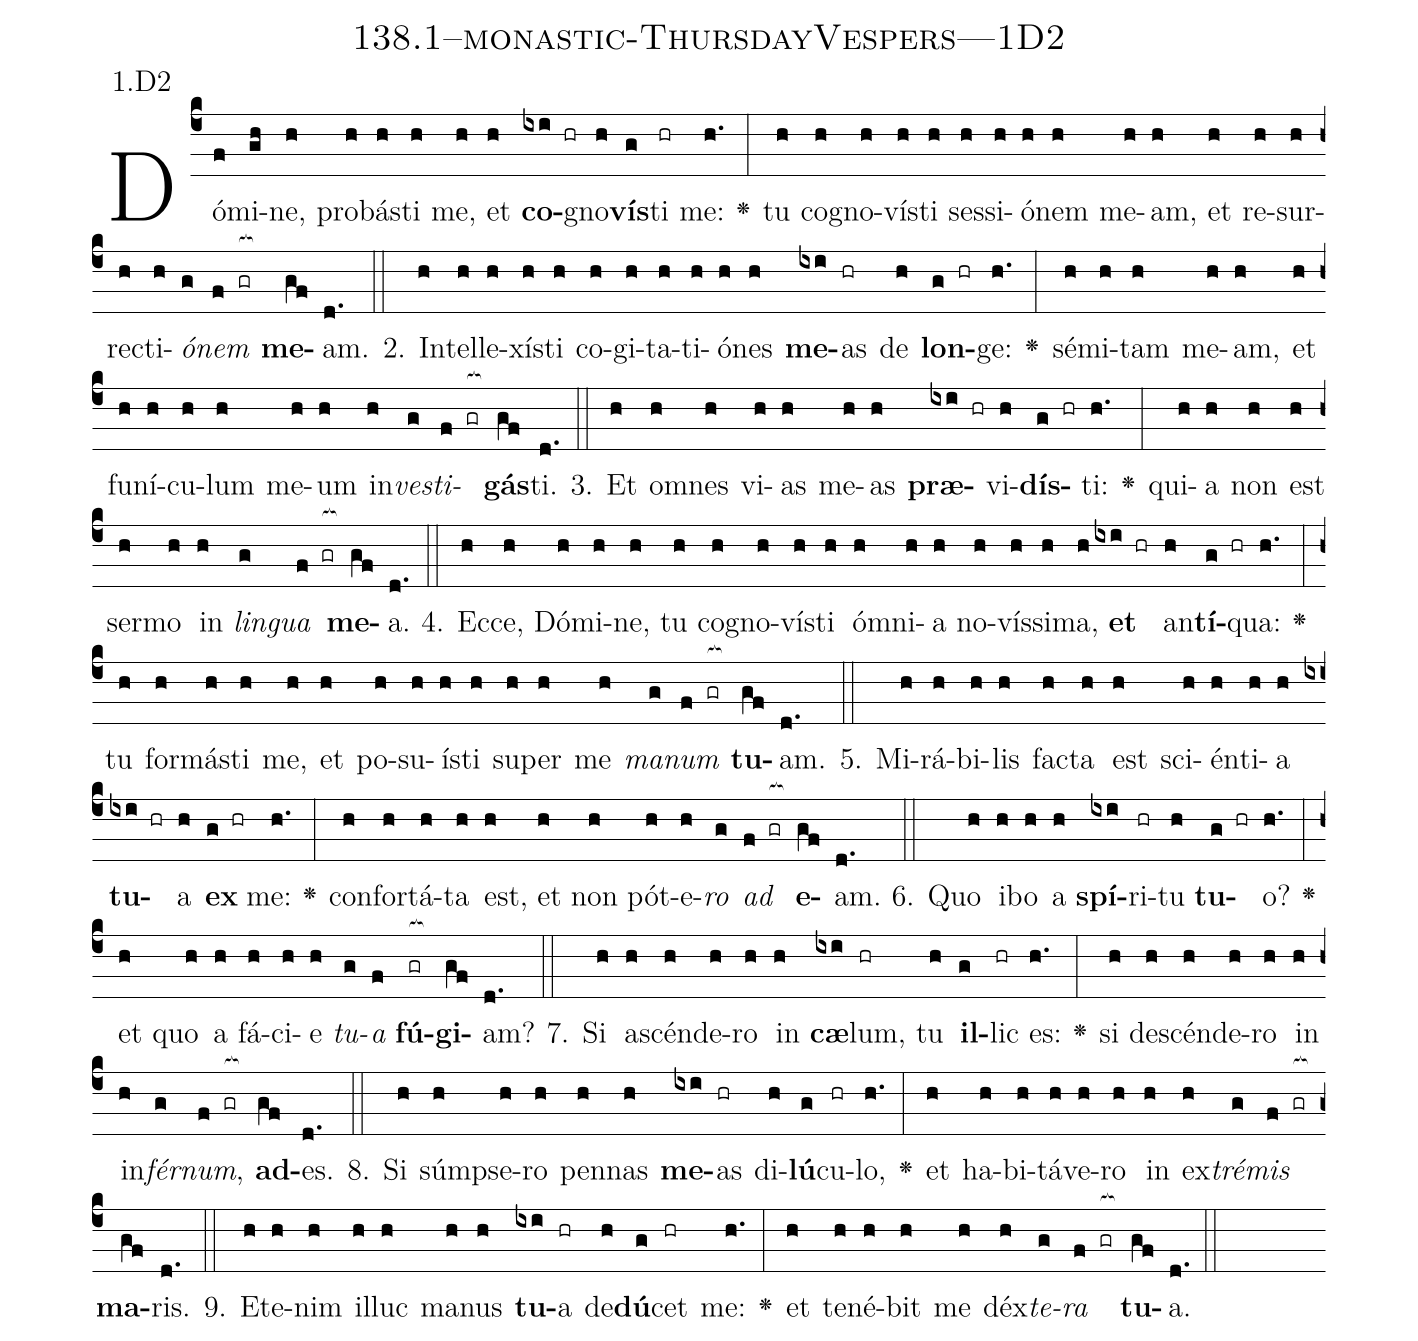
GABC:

name: 138.1--monastic-ThursdayVespers---1D2;
annotation: 1.D2;
%%
(c4)Dó(f)mi(gh)ne,(h) pro(h)bás(h)ti(h) me,(h) et(h) <b>co</b>(ixi hr)gno(h)<b>vís</b>(g)ti(hr) me:(h.) <v>\greheightstar</v>(:) tu(h) co(h)gno(h)vís(h)ti(h) ses(h)si(h)ó(h)nem(h) me(h)am,(h) et(h) re(h)sur(h)rec(h)ti(h)<i>ó</i>(g)<i>nem</i>(f gr[ocb:1{]) <b>me</b>(gf[ocb:0}])am.(d.) (::)
2. In(h)tel(h)le(h)xís(h)ti(h) co(h)gi(h)ta(h)ti(h)ó(h)nes(h) <b>me</b>(ixi)as(hr) de(h) <b>lon</b>(g hr)ge:(h.) <v>\greheightstar</v>(:) sé(h)mi(h)tam(h) me(h)am,(h) et(h) fu(h)ní(h)cu(h)lum(h) me(h)um(h) in(h)<i>ves</i>(g)<i>ti</i>(f gr[ocb:1{])<b>gás</b>(gf[ocb:0}])ti.(d.) (::)
3. Et(h) om(h)nes(h) vi(h)as(h) me(h)as(h) <b>præ</b>(ixi hr)vi(h)<b>dís</b>(g hr)ti:(h.) <v>\greheightstar</v>(:) qui(h)a(h) non(h) est(h) ser(h)mo(h) in(h) <i>lin</i>(g)<i>gua</i>(f gr[ocb:1{]) <b>me</b>(gf[ocb:0}])a.(d.) (::)
4. Ec(h)ce,(h) Dó(h)mi(h)ne,(h) tu(h) co(h)gno(h)vís(h)ti(h) óm(h)ni(h)a(h) no(h)vís(h)si(h)ma,(h) <b>et</b>(ixi hr) an(h)<b>tí</b>(g hr)qua:(h.) <v>\greheightstar</v>(:) tu(h) for(h)más(h)ti(h) me,(h) et(h) po(h)su(h)ís(h)ti(h) su(h)per(h) me(h) <i>ma</i>(g)<i>num</i>(f gr[ocb:1{]) <b>tu</b>(gf[ocb:0}])am.(d.) (::)
5. Mi(h)rá(h)bi(h)lis(h) fac(h)ta(h) est(h) sci(h)én(h)ti(h)a(h) <b>tu</b>(ixi hr)a(h) <b>ex</b>(g hr) me:(h.) <v>\greheightstar</v>(:) con(h)for(h)tá(h)ta(h) est,(h) et(h) non(h) pót(h)e(h)<i>ro</i>(g) <i>ad</i>(f gr[ocb:1{]) <b>e</b>(gf[ocb:0}])am.(d.) (::)
6. Quo(h) i(h)bo(h) a(h) <b>spí</b>(ixi)ri(hr)tu(h) <b>tu</b>(g hr)o?(h.) <v>\greheightstar</v>(:) et(h) quo(h) a(h) fá(h)ci(h)e(h) <i>tu</i>(g)<i>a</i>(f) <b>fú</b>(gr[ocb:1{])<b>gi</b>(gf[ocb:0}])am?(d.) (::)
7. Si(h) a(h)scén(h)de(h)ro(h) in(h) <b>cæ</b>(ixi)lum,(hr) tu(h) <b>il</b>(g)lic(hr) es:(h.) <v>\greheightstar</v>(:) si(h) de(h)scén(h)de(h)ro(h) in(h) in(h)<i>fér</i>(g)<i>num</i>,(f gr[ocb:1{]) <b>ad</b>(gf[ocb:0}])es.(d.) (::)
8. Si(h) súmp(h)se(h)ro(h) pen(h)nas(h) <b>me</b>(ixi)as(hr) di(h)<b>lú</b>(g)cu(hr)lo,(h.) <v>\greheightstar</v>(:) et(h) ha(h)bi(h)tá(h)ve(h)ro(h) in(h) ex(h)<i>tré</i>(g)<i>mis</i>(f gr[ocb:1{]) <b>ma</b>(gf[ocb:0}])ris.(d.) (::)
9. Et(h)e(h)nim(h) il(h)luc(h) ma(h)nus(h) <b>tu</b>(ixi)a(hr) de(h)<b>dú</b>(g)cet(hr) me:(h.) <v>\greheightstar</v>(:) et(h) te(h)né(h)bit(h) me(h) déx(h)<i>te</i>(g)<i>ra</i>(f gr[ocb:1{]) <b>tu</b>(gf[ocb:0}])a.(d.) (::)
